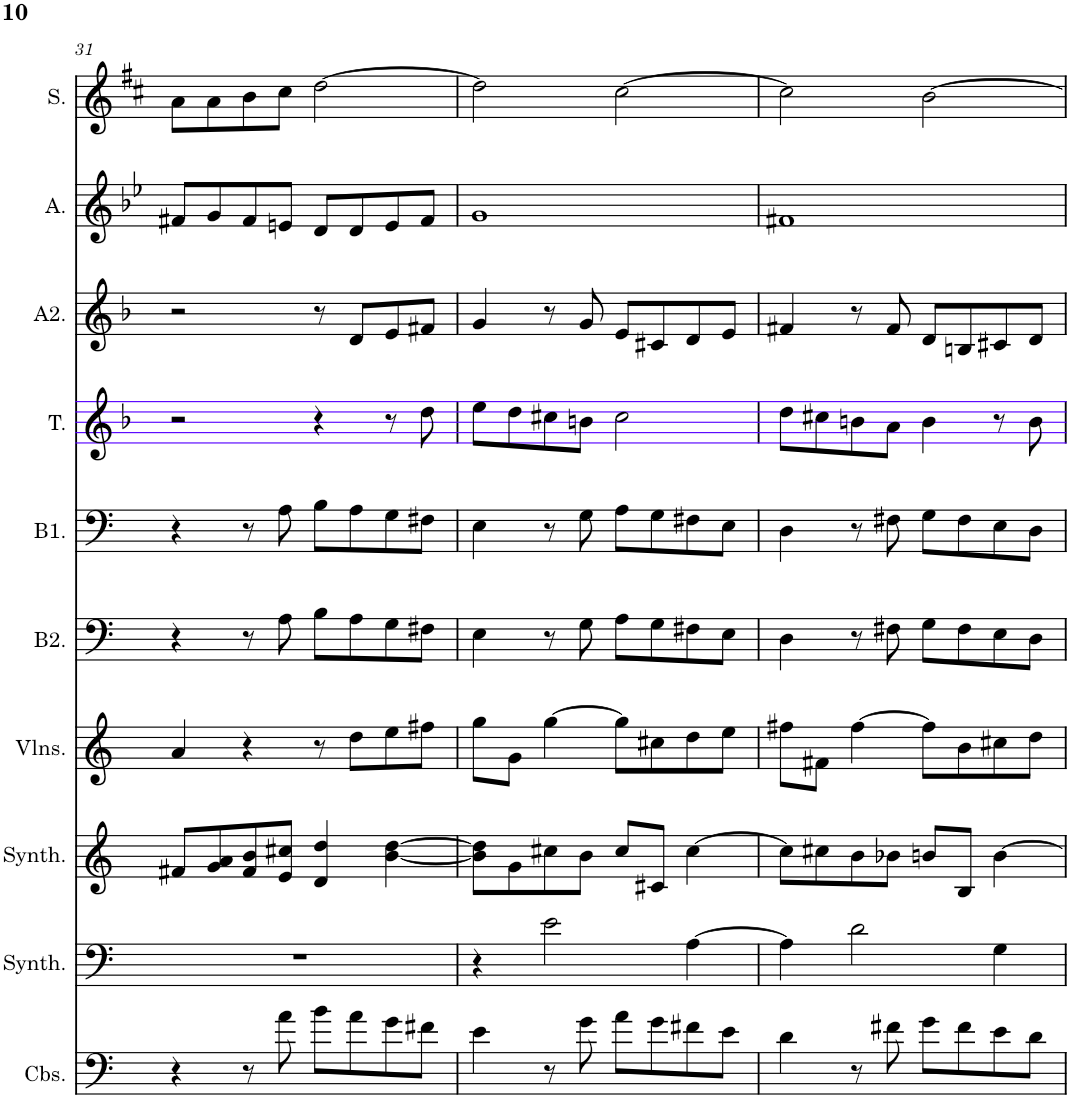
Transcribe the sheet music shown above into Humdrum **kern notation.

**kern	**kern	**kern	**kern	**kern	**kern	**kern	**kern	**kern	**kern
*part10	*part9	*part8	*part7	*part6	*part5	*part4	*part3	*part2	*part1
*staff10	*staff9	*staff8	*staff7	*staff6	*staff5	*staff4	*staff3	*staff2	*staff1
*I"Contrebasses, D'Bass/Strings, etc	*I"Synthétiseur d'instruments à cordes, Synth strings, etc	*I"Synthétiseur d'instruments à cordes, Synth strings 2	*I"Violons, 1st violins	*I"Basse2	*I"Basse1	*I"Tenor	*I"Alto2	*I"Alto	*I"Soprano
*I'Cbs.	*I'Synth.	*I'Synth.	*I'Vlns.	*I'B2.	*I'B1.	*I'T.	*I'A2.	*I'A.	*I'S.
!!LO:PB:g=z
*clefF4	*clefF4	*clefG2	*clefG2	*clefF4	*clefF4	*clefG2	*clefG2	*clefG2	*clefG2
*Trd7c12	*	*	*	*	*	*	*	*	*
*k[]	*k[]	*k[]	*k[]	*k[]	*k[]	*k[b-]	*k[b-]	*k[b-e-]	*k[f#c#]
*M4/4	*M4/4	*M4/4	*M4/4	*M4/4	*M4/4	*M4/4	*M4/4	*M4/4	*M4/4
=31	=31	=31	=31	=31	=31	=31	=31	=31	=31
4r	1r	8f#X/L	4a/	4r	4r	2r	2r	8f#X/L	8a\L
.	.	8g/ 8a/	.	.	.	.	.	8g/	8a\
8r	.	8f#/ 8b/	4r	8r	8r	.	.	8f#/	8b\
8a\	.	8e/ 8cc#X/J	.	8A\	8A\	.	.	8en/J	8cc#\J
8b\L	.	4d/ 4dd/	8r	8B\L	8B\L	4r	8r	8d/L	[2dd\
8a\	.	.	8dd\L	8A\	8A\	.	8d/L	8d/	.
8g\	.	[4b\ [4dd\	8ee\	8G\	8G\	8r	8e/	8e/	.
8f#X\J	.	.	8ff#X\J	8F#X\J	8F#X\J	8dd\	8f#X/J	8f#/J	.
=32	=32	=32	=32	=32	=32	=32	=32	=32	=32
4e\	4r	8b\] 8dd\]L	8gg\L	4E\	4E\	8ee\L	4g/	1g	2dd\]
.	.	8g\	8g\J	.	.	8dd\	.	.	.
8r	2e\	8cc#X\	[4gg\	8r	8r	8cc#X\	8r	.	.
8g\	.	8b\J	.	8G\	8G\	8bn\J	8g/	.	.
8a\L	.	8cc#/L	8gg\L]	8A\L	8A\L	2cc#\	8e/L	.	[2cc#\
8g\	.	8c#X/J	8cc#X\	8G\	8G\	.	8c#X/	.	.
8f#X\	[4A\	[4cc#\	8dd\	8F#X\	8F#X\	.	8d/	.	.
8e\J	.	.	8ee\J	8E\J	8E\J	.	8e/J	.	.
=33	=33	=33	=33	=33	=33	=33	=33	=33	=33
4d\	4A\]	8cc#\L]	8ff#X\L	4D\	4D\	8dd\L	4f#X/	1f#X	2cc#\]
.	.	8cc#X\	8f#X\J	.	.	8cc#X\	.	.	.
8r	2d\	8b\	[4ff#\	8r	8r	8bn\	8r	.	.
8f#X\	.	8b-X\J	.	8F#X\	8F#X\	8a\J	8f#/	.	.
8g\L	.	8bn/L	8ff#\L]	8G\L	8G\L	4b\	8d/L	.	[2b\
8f#\	.	8B/J	8b\	8F#\	8F#\	.	8Bn/	.	.
8e\	4G\	[4b\	8cc#X\	8E\	8E\	8r	8c#X/	.	.
8d\J	.	.	8dd\J	8D\J	8D\J	8b\	8d/J	.	.
=	=	=	=	=	=	=	=	=	=
*-	*-	*-	*-	*-	*-	*-	*-	*-	*-
